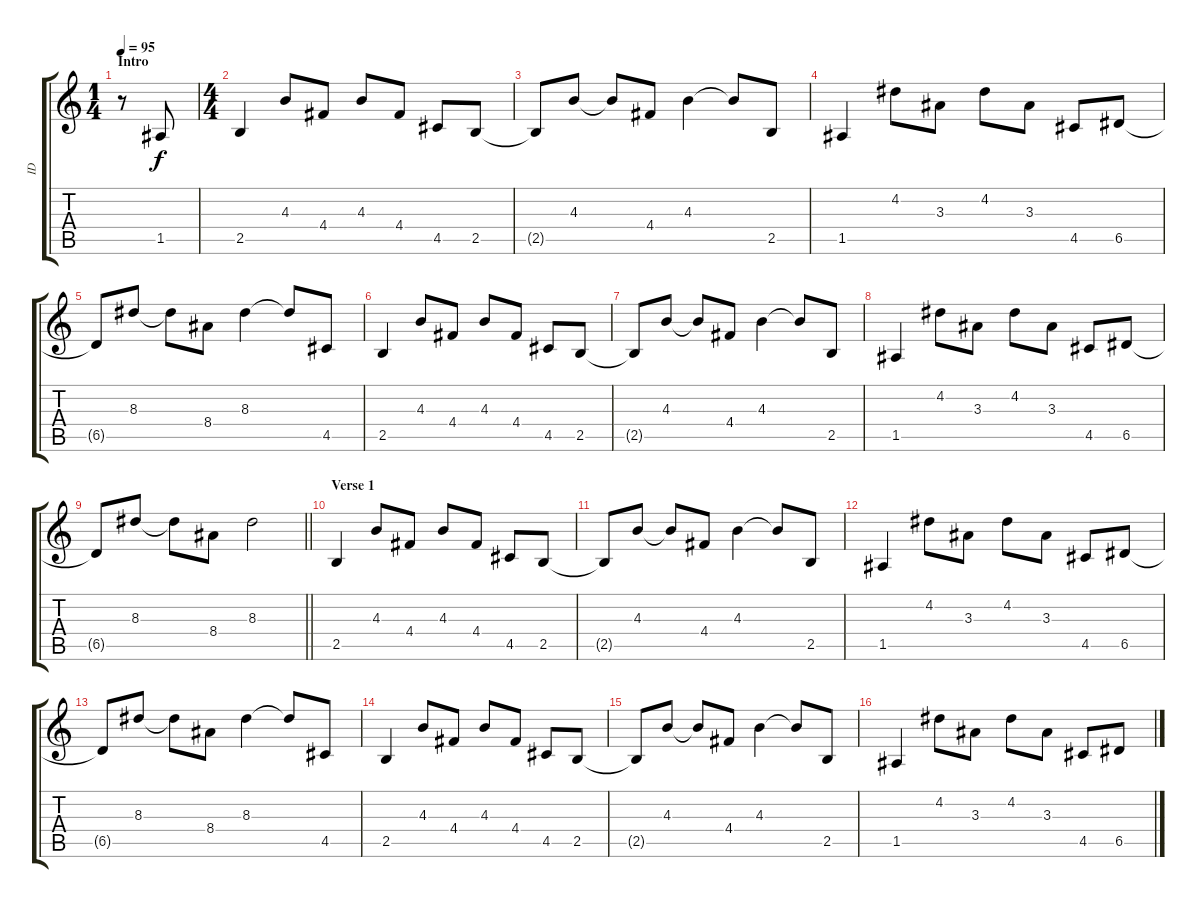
\track ("ID" "ID") {instrument electricguitarclean}
\staff {score tabs}
\tuning (E4 B3 G3 D3 A2 E2) {hide}
\ts (1 4)
\section ("" "Intro")
\tempo 95
\clef g2
\ks c
r.8{dy f instrument electricguitarclean} 1.5.8 |
\ts (4 4)
2.5.4 4.3.8 4.4.8 4.3.8 4.4.8 4.5.8 2.5.8 |
2.5{t}.8 4.3.8 4.3{t}.8 4.4.8 4.3.4 4.3{t}.8 2.5.8 |
1.5.4 4.2.8 3.3.8 4.2.8 3.3.8 4.5.8 6.5.8 |
6.5{t}.8 8.3.8 8.3{t}.8 8.4.8 8.3.4 8.3{t}.8 4.5.8 |
2.5.4 4.3.8 4.4.8 4.3.8 4.4.8 4.5.8 2.5.8 |
2.5{t}.8 4.3.8 4.3{t}.8 4.4.8 4.3.4 4.3{t}.8 2.5.8 |
1.5.4 4.2.8 3.3.8 4.2.8 3.3.8 4.5.8 6.5.8 |
\barLineRight lightlight
6.5{t}.8 8.3.8 8.3{t}.8 8.4.8 8.3.2 |
\section ("" "Verse 1")
2.5.4 4.3.8 4.4.8 4.3.8 4.4.8 4.5.8 2.5.8 |
2.5{t}.8 4.3.8 4.3{t}.8 4.4.8 4.3.4 4.3{t}.8 2.5.8 |
1.5.4 4.2.8 3.3.8 4.2.8 3.3.8 4.5.8 6.5.8 |
6.5{t}.8 8.3.8 8.3{t}.8 8.4.8 8.3.4 8.3{t}.8 4.5.8 |
2.5.4 4.3.8 4.4.8 4.3.8 4.4.8 4.5.8 2.5.8 |
2.5{t}.8 4.3.8 4.3{t}.8 4.4.8 4.3.4 4.3{t}.8 2.5.8 |
1.5.4 4.2.8 3.3.8 4.2.8 3.3.8 4.5.8 6.5.8
